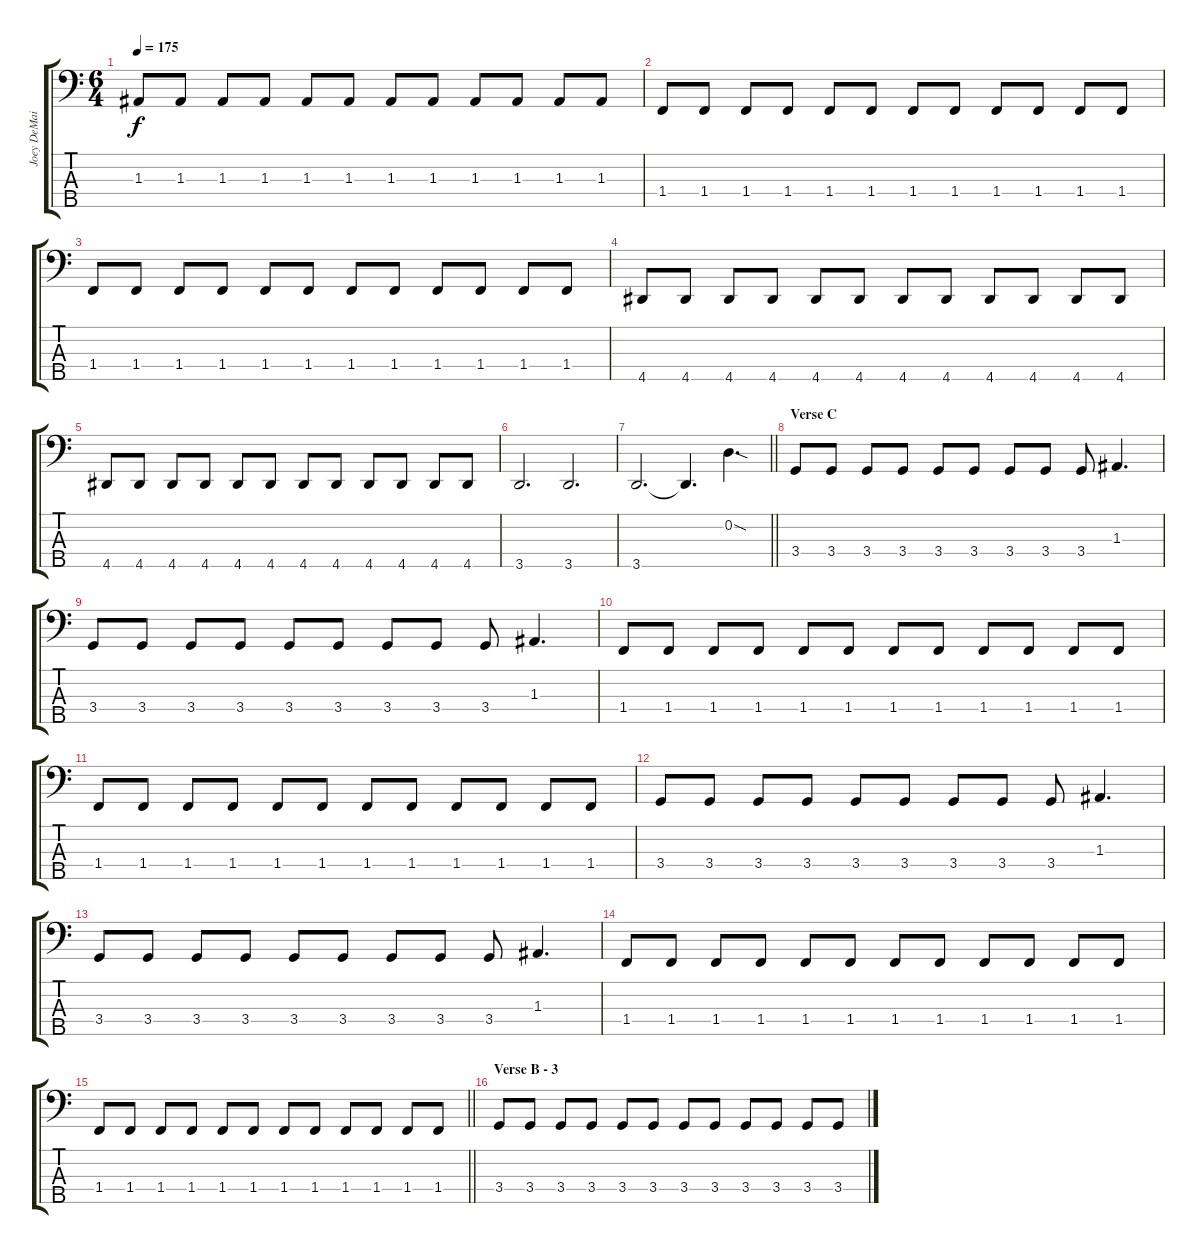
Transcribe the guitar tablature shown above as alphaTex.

\track ("Joey DeMaio" "Joey DeMai") {instrument electricbasspick}
\staff {score tabs}
\tuning (G2 D2 A1 E1 B0) {hide}
\ts (6 4)
\tempo 175
\clef f4
\ks c
1.3.8{dy f} 1.3.8 1.3.8 1.3.8 1.3.8 1.3.8 1.3.8 1.3.8 1.3.8 1.3.8 1.3.8 1.3.8 |
1.4.8 1.4.8 1.4.8 1.4.8 1.4.8 1.4.8 1.4.8 1.4.8 1.4.8 1.4.8 1.4.8 1.4.8 |
1.4.8 1.4.8 1.4.8 1.4.8 1.4.8 1.4.8 1.4.8 1.4.8 1.4.8 1.4.8 1.4.8 1.4.8 |
4.5.8 4.5.8 4.5.8 4.5.8 4.5.8 4.5.8 4.5.8 4.5.8 4.5.8 4.5.8 4.5.8 4.5.8 |
4.5.8 4.5.8 4.5.8 4.5.8 4.5.8 4.5.8 4.5.8 4.5.8 4.5.8 4.5.8 4.5.8 4.5.8 |
3.5.2{d} 3.5.2{d} |
\barLineRight lightlight
3.5.2{d} 3.5{t}.4{d} 0.2{sod}.4{d} |
\section ("" "Verse C")
3.4.8 3.4.8 3.4.8 3.4.8 3.4.8 3.4.8 3.4.8 3.4.8 3.4.8 1.3.4{d} |
3.4.8 3.4.8 3.4.8 3.4.8 3.4.8 3.4.8 3.4.8 3.4.8 3.4.8 1.3.4{d} |
1.4.8 1.4.8 1.4.8 1.4.8 1.4.8 1.4.8 1.4.8 1.4.8 1.4.8 1.4.8 1.4.8 1.4.8 |
1.4.8 1.4.8 1.4.8 1.4.8 1.4.8 1.4.8 1.4.8 1.4.8 1.4.8 1.4.8 1.4.8 1.4.8 |
3.4.8 3.4.8 3.4.8 3.4.8 3.4.8 3.4.8 3.4.8 3.4.8 3.4.8 1.3.4{d} |
3.4.8 3.4.8 3.4.8 3.4.8 3.4.8 3.4.8 3.4.8 3.4.8 3.4.8 1.3.4{d} |
1.4.8 1.4.8 1.4.8 1.4.8 1.4.8 1.4.8 1.4.8 1.4.8 1.4.8 1.4.8 1.4.8 1.4.8 |
\barLineRight lightlight
1.4.8 1.4.8 1.4.8 1.4.8 1.4.8 1.4.8 1.4.8 1.4.8 1.4.8 1.4.8 1.4.8 1.4.8 |
\section ("" "Verse B - 3")
3.4.8 3.4.8 3.4.8 3.4.8 3.4.8 3.4.8 3.4.8 3.4.8 3.4.8 3.4.8 3.4.8 3.4.8
